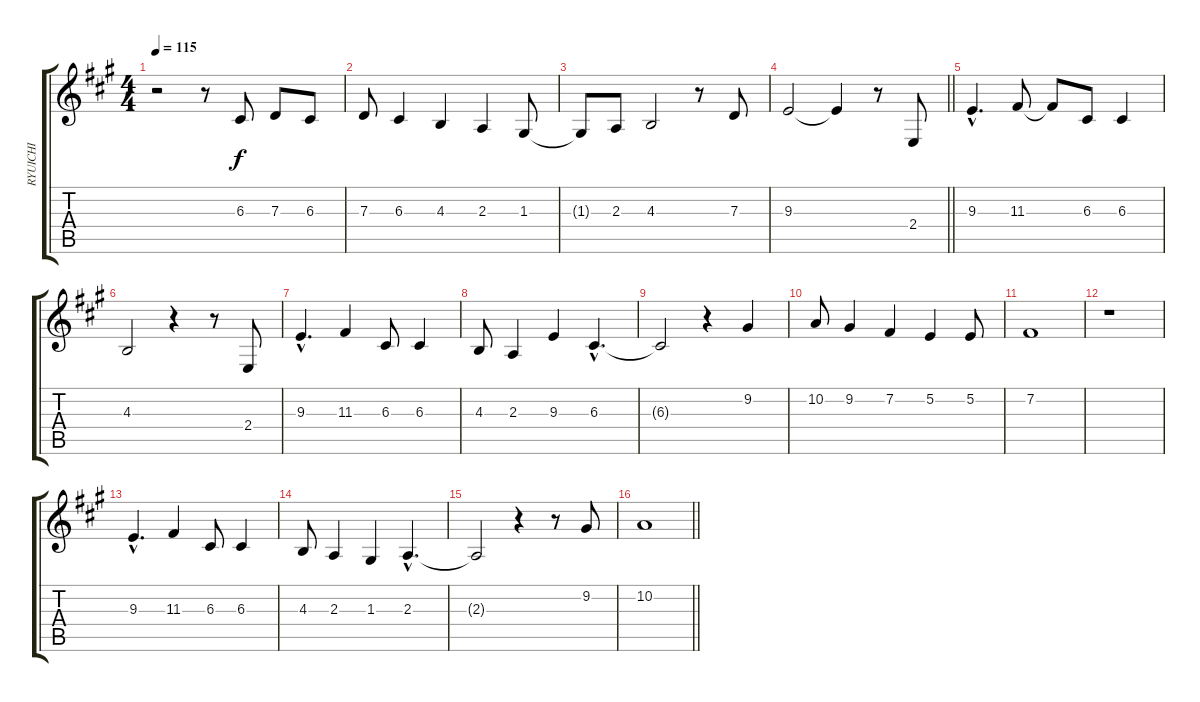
\track ("RYUICHI" "RYUICHI") {instrument flute}
\staff {score tabs}
\tuning (E4 B3 G3 D3 A2 E2) {hide}
\ts (4 4)
\tempo 115
\clef g2
\ks a
r.2{dy f} r.8 6.3.8 7.3.8 6.3.8 |
7.3.8 6.3.4 4.3.4 2.3.4 1.3.8 |
1.3{t}.8 2.3.8 4.3.2 r.8 7.3.8 |
\barLineRight lightlight
9.3.2 9.3{t}.4 r.8 2.4.8 |
9.3{hac}.4{d} 11.3.8 11.3{t}.8 6.3.8 6.3.4 |
4.3.2 r.4 r.8 2.4.8 |
9.3{hac}.4{d} 11.3.4 6.3.8 6.3.4 |
4.3.8 2.3.4 9.3.4 6.3{hac}.4{d} |
6.3{t}.2 r.4 9.2.4 |
10.2.8 9.2.4 7.2.4 5.2.4 5.2.8 |
7.2.1 |
r.1 |
9.3{hac}.4{d} 11.3.4 6.3.8 6.3.4 |
4.3.8 2.3.4 1.3.4 2.3{hac}.4{d} |
2.3{t}.2 r.4 r.8 9.2.8 |
\barLineRight lightlight
10.2.1
